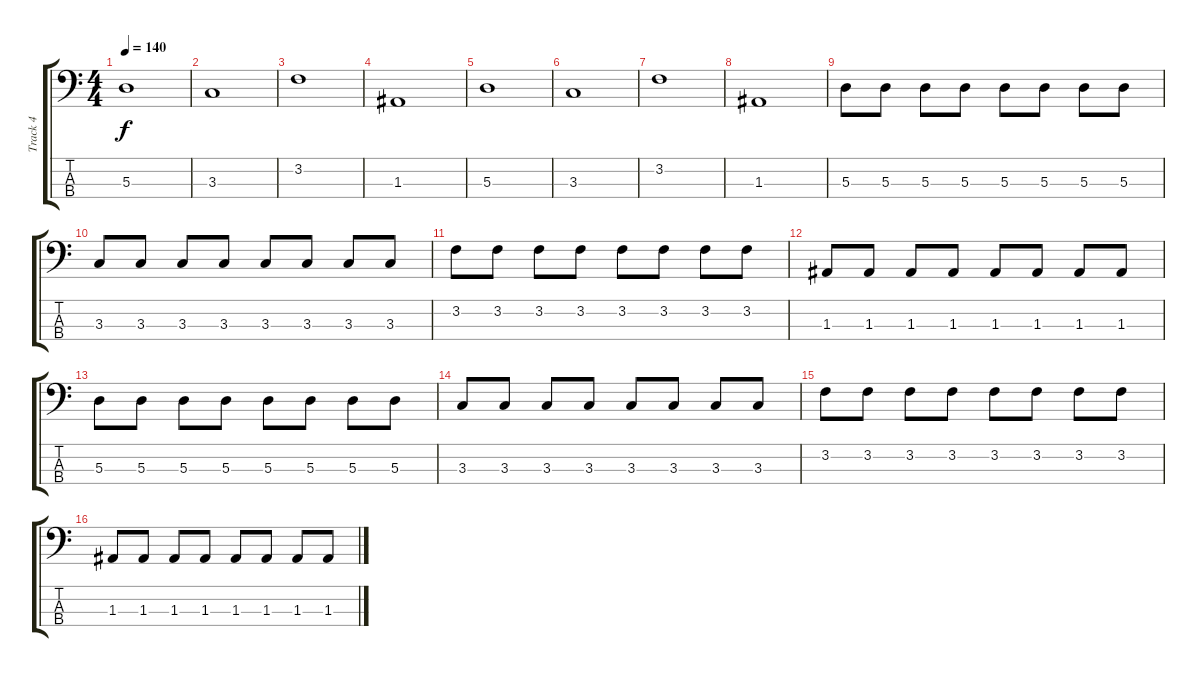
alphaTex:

\track ("Track 4" "Track 4") {instrument electricbassfinger}
\staff {score tabs}
\tuning (G2 D2 A1 E1) {hide}
\ts (4 4)
\tempo 140
\clef f4
\ks c
5.3.1{dy f} |
3.3.1 |
3.2.1 |
1.3.1 |
5.3.1 |
3.3.1 |
3.2.1 |
1.3.1 |
5.3.8 5.3.8 5.3.8 5.3.8 5.3.8 5.3.8 5.3.8 5.3.8 |
3.3.8 3.3.8 3.3.8 3.3.8 3.3.8 3.3.8 3.3.8 3.3.8 |
3.2.8 3.2.8 3.2.8 3.2.8 3.2.8 3.2.8 3.2.8 3.2.8 |
1.3.8 1.3.8 1.3.8 1.3.8 1.3.8 1.3.8 1.3.8 1.3.8 |
5.3.8 5.3.8 5.3.8 5.3.8 5.3.8 5.3.8 5.3.8 5.3.8 |
3.3.8 3.3.8 3.3.8 3.3.8 3.3.8 3.3.8 3.3.8 3.3.8 |
3.2.8 3.2.8 3.2.8 3.2.8 3.2.8 3.2.8 3.2.8 3.2.8 |
1.3.8 1.3.8 1.3.8 1.3.8 1.3.8 1.3.8 1.3.8 1.3.8
